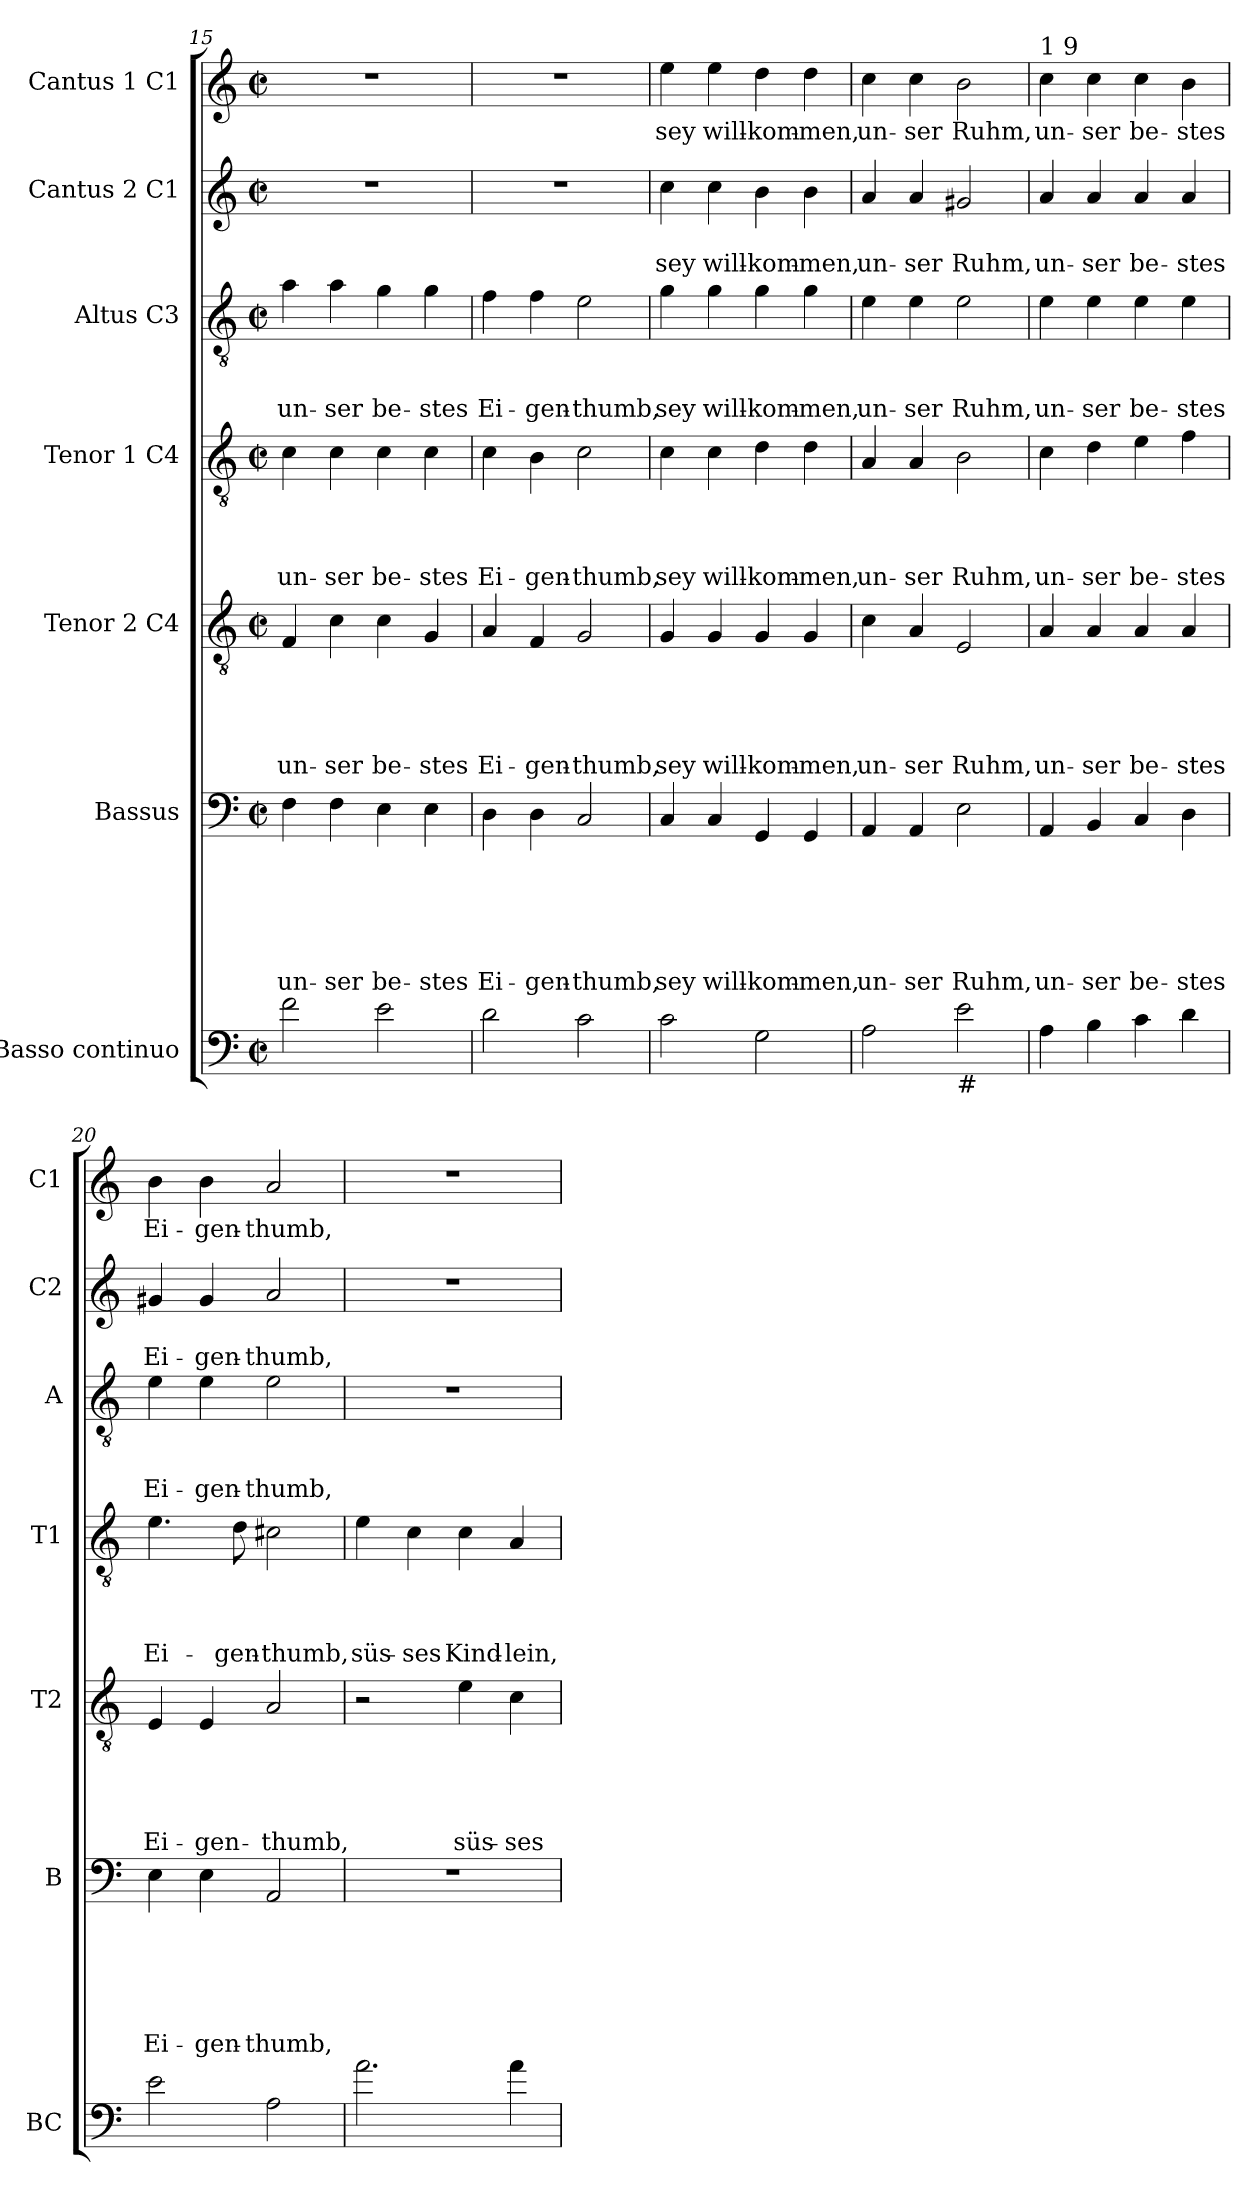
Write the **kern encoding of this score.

**kern	**kern	**text	**text	**text	**text	**text	**text	**kern	**text	**text	**text	**text	**text	**kern	**text	**text	**text	**text	**kern	**text	**text	**text	**kern	**text	**text	**kern	**text
*part7	*part6	*part6	*part6	*part6	*part6	*part6	*part6	*part5	*part5	*part5	*part5	*part5	*part5	*part4	*part4	*part4	*part4	*part4	*part3	*part3	*part3	*part3	*part2	*part2	*part2	*part1	*part1
*staff7	*staff6	*staff6	*staff6	*staff6	*staff6	*staff6	*staff6	*staff5	*staff5	*staff5	*staff5	*staff5	*staff5	*staff4	*staff4	*staff4	*staff4	*staff4	*staff3	*staff3	*staff3	*staff3	*staff2	*staff2	*staff2	*staff1	*staff1
*I"Basso continuo	*I"Bassus	*	*	*	*	*	*	*I"Tenor 2 C4	*	*	*	*	*	*I"Tenor 1 C4	*	*	*	*	*I"Altus C3	*	*	*	*I"Cantus 2 C1	*	*	*I"Cantus 1 C1	*
*I'BC	*I'B	*	*	*	*	*	*	*I'T2	*	*	*	*	*	*I'T1	*	*	*	*	*I'A	*	*	*	*I'C2	*	*	*I'C1	*
*clefF4	*clefF4	*	*	*	*	*	*	*clefGv2	*	*	*	*	*	*clefGv2	*	*	*	*	*clefGv2	*	*	*	*clefG2	*	*	*clefG2	*
*ITrd7c12	*	*	*	*	*	*	*	*	*	*	*	*	*	*	*	*	*	*	*	*	*	*	*	*	*	*	*
*k[]	*k[]	*	*	*	*	*	*	*k[]	*	*	*	*	*	*k[]	*	*	*	*	*k[]	*	*	*	*k[]	*	*	*k[]	*
*C:	*C:	*	*	*	*	*	*	*C:	*	*	*	*	*	*C:	*	*	*	*	*C:	*	*	*	*C:	*	*	*C:	*
*M2/2	*M2/2	*	*	*	*	*	*	*M2/2	*	*	*	*	*	*M2/2	*	*	*	*	*M2/2	*	*	*	*M2/2	*	*	*M2/2	*
*met(c|)	*met(c|)	*	*	*	*	*	*	*met(c|)	*	*	*	*	*	*met(c|)	*	*	*	*	*met(c|)	*	*	*	*met(c|)	*	*	*met(c|)	*
=15	=15	=15	=15	=15	=15	=15	=15	=15	=15	=15	=15	=15	=15	=15	=15	=15	=15	=15	=15	=15	=15	=15	=15	=15	=15	=15	=15
!	!	!	!	!	!	!	!LO:LY:b	!	!	!	!	!	!LO:LY:b	!	!	!	!	!LO:LY:b	!	!	!	!LO:LY:b	!	!	!	!	!
2F\	4F\	.	.	.	.	.	un-	4F/	.	.	.	.	un-	4c\	.	.	.	un-	4a\	.	.	un-	1r	.	.	1r	.
!	!	!	!	!	!	!	!LO:LY:b:rj	!	!	!	!	!	!LO:LY:b:rj	!	!	!	!	!LO:LY:b:rj	!	!	!	!LO:LY:b:rj	!	!	!	!	!
.	4F\	.	.	.	.	.	-ser	4c\	.	.	.	.	-ser	4c\	.	.	.	-ser	4a\	.	.	-ser	.	.	.	.	.
!	!	!	!	!	!	!	!LO:LY:b	!	!	!	!	!	!LO:LY:b	!	!	!	!	!LO:LY:b	!	!	!	!LO:LY:b	!	!	!	!	!
2E\	4E\	.	.	.	.	.	be-	4c\	.	.	.	.	be-	4c\	.	.	.	be-	4g\	.	.	be-	.	.	.	.	.
!	!	!	!	!	!	!	!LO:LY:b:rj	!	!	!	!	!	!LO:LY:b:rj	!	!	!	!	!LO:LY:b:rj	!	!	!	!LO:LY:b:rj	!	!	!	!	!
.	4E\	.	.	.	.	.	-stes	4G/	.	.	.	.	-stes	4c\	.	.	.	-stes	4g\	.	.	-stes	.	.	.	.	.
=16	=16	=16	=16	=16	=16	=16	=16	=16	=16	=16	=16	=16	=16	=16	=16	=16	=16	=16	=16	=16	=16	=16	=16	=16	=16	=16	=16
!	!	!	!	!	!	!	!LO:LY:b	!	!	!	!	!	!LO:LY:b	!	!	!	!	!LO:LY:b	!	!	!	!LO:LY:b	!	!	!	!	!
2D\	4D\	.	.	.	.	.	Ei-	4A/	.	.	.	.	Ei-	4c\	.	.	.	Ei-	4f\	.	.	Ei-	1r	.	.	1r	.
!	!	!	!	!	!	!	!LO:LY:b	!	!	!	!	!	!LO:LY:b	!	!	!	!	!LO:LY:b	!	!	!	!LO:LY:b	!	!	!	!	!
.	4D\	.	.	.	.	.	-gen-	4F/	.	.	.	.	-gen-	4B\	.	.	.	-gen-	4f\	.	.	-gen-	.	.	.	.	.
!	!	!	!	!	!	!	!LO:LY:b	!	!	!	!	!	!LO:LY:b	!	!	!	!	!LO:LY:b	!	!	!	!LO:LY:b	!	!	!	!	!
2C\	2C/	.	.	.	.	.	-thumb,	2G/	.	.	.	.	-thumb,	2c\	.	.	.	-thumb,	2e\	.	.	-thumb,	.	.	.	.	.
=17	=17	=17	=17	=17	=17	=17	=17	=17	=17	=17	=17	=17	=17	=17	=17	=17	=17	=17	=17	=17	=17	=17	=17	=17	=17	=17	=17
!	!	!	!	!	!	!	!LO:LY:b	!	!	!	!	!	!LO:LY:b	!	!	!	!	!LO:LY:b	!	!	!	!LO:LY:b	!	!	!LO:LY:b	!	!LO:LY:b
2C\	4C/	.	.	.	.	.	sey	4G/	.	.	.	.	sey	4c\	.	.	.	sey	4g\	.	.	sey	4cc\	.	sey	4ee\	sey
!	!	!	!	!	!	!	!LO:LY:b	!	!	!	!	!	!LO:LY:b	!	!	!	!	!LO:LY:b	!	!	!	!LO:LY:b	!	!	!LO:LY:b	!	!LO:LY:b
.	4C/	.	.	.	.	.	will-	4G/	.	.	.	.	will-	4c\	.	.	.	will-	4g\	.	.	will-	4cc\	.	will-	4ee\	will-
!	!	!	!	!	!	!	!LO:LY:b	!	!	!	!	!	!LO:LY:b	!	!	!	!	!LO:LY:b	!	!	!	!LO:LY:b	!	!	!LO:LY:b	!	!LO:LY:b
2GG\	4GG/	.	.	.	.	.	-kom-	4G/	.	.	.	.	-kom-	4d\	.	.	.	-kom-	4g\	.	.	-kom-	4b\	.	-kom-	4dd\	-kom-
!	!	!	!	!	!	!	!LO:LY:b:rj	!	!	!	!	!	!LO:LY:b:rj	!	!	!	!	!LO:LY:b:rj	!	!	!	!LO:LY:b:rj	!	!	!LO:LY:b:rj	!	!LO:LY:b:rj
.	4GG/	.	.	.	.	.	-men,	4G/	.	.	.	.	-men,	4d\	.	.	.	-men,	4g\	.	.	-men,	4b\	.	-men,	4dd\	-men,
=18	=18	=18	=18	=18	=18	=18	=18	=18	=18	=18	=18	=18	=18	=18	=18	=18	=18	=18	=18	=18	=18	=18	=18	=18	=18	=18	=18
!	!	!	!	!	!	!	!LO:LY:b	!	!	!	!	!	!LO:LY:b	!	!	!	!	!LO:LY:b	!	!	!	!LO:LY:b	!	!	!LO:LY:b	!	!LO:LY:b
2AA\	4AA/	.	.	.	.	.	un-	4c\	.	.	.	.	un-	4A/	.	.	.	un-	4e\	.	.	un-	4a/	.	un-	4cc\	un-
!	!	!	!	!	!	!	!LO:LY:b	!	!	!	!	!	!LO:LY:b	!	!	!	!	!LO:LY:b	!	!	!	!LO:LY:b	!	!	!LO:LY:b	!	!LO:LY:b
.	4AA/	.	.	.	.	.	-ser	4A/	.	.	.	.	-ser	4A/	.	.	.	-ser	4e\	.	.	-ser	4a/	.	-ser	4cc\	-ser
!LO:TX:b:t=#	!	!	!	!	!	!	!	!	!	!	!	!	!	!	!	!	!	!	!	!	!	!	!	!	!	!	!
!	!	!	!	!	!	!	!LO:LY:b	!	!	!	!	!	!LO:LY:b	!	!	!	!	!LO:LY:b	!	!	!	!LO:LY:b	!	!	!LO:LY:b	!	!LO:LY:b
2E\	2E\	.	.	.	.	.	Ruhm,	2E/	.	.	.	.	Ruhm,	2B\	.	.	.	Ruhm,	2e\	.	.	Ruhm,	2g#X/	.	Ruhm,	2b\	Ruhm,
!!LO:LB:g=z
=19	=19	=19	=19	=19	=19	=19	=19	=19	=19	=19	=19	=19	=19	=19	=19	=19	=19	=19	=19	=19	=19	=19	=19	=19	=19	=19	=19
!	!	!	!	!	!	!	!	!	!	!	!	!	!	!	!	!	!	!	!	!	!	!	!	!	!	!LO:TX:a:t=1 9	!
!	!	!	!	!	!	!	!LO:LY:b	!	!	!	!	!	!LO:LY:b	!	!	!	!	!LO:LY:b	!	!	!	!LO:LY:b	!	!	!LO:LY:b	!	!LO:LY:b
4AA\	4AA/	.	.	.	.	.	un-	4A/	.	.	.	.	un-	4c\	.	.	.	un-	4e\	.	.	un-	4a/	.	un-	4cc\	un-
!	!	!	!	!	!	!	!LO:LY:b	!	!	!	!	!	!LO:LY:b	!	!	!	!	!LO:LY:b	!	!	!	!LO:LY:b	!	!	!LO:LY:b	!	!LO:LY:b
4BB\	4BB/	.	.	.	.	.	-ser	4A/	.	.	.	.	-ser	4d\	.	.	.	-ser	4e\	.	.	-ser	4a/	.	-ser	4cc\	-ser
!	!	!	!	!	!	!	!LO:LY:b	!	!	!	!	!	!LO:LY:b	!	!	!	!	!LO:LY:b	!	!	!	!LO:LY:b	!	!	!LO:LY:b	!	!LO:LY:b
4C>\	4C/	.	.	.	.	.	be-	4A/	.	.	.	.	be-	4e\	.	.	.	be-	4e\	.	.	be-	4a/	.	be-	4cc\	be-
!	!	!	!	!	!	!	!LO:LY:b:rj	!	!	!	!	!	!LO:LY:b:rj	!	!	!	!	!LO:LY:b:rj	!	!	!	!LO:LY:b:rj	!	!	!LO:LY:b:rj	!	!LO:LY:b:rj
4D\	4D\	.	.	.	.	.	-stes	4A/	.	.	.	.	-stes	4f\	.	.	.	-stes	4e\	.	.	-stes	4a/	.	-stes	4b\	-stes
=20	=20	=20	=20	=20	=20	=20	=20	=20	=20	=20	=20	=20	=20	=20	=20	=20	=20	=20	=20	=20	=20	=20	=20	=20	=20	=20	=20
!	!	!	!	!	!	!	!LO:LY:b	!	!	!	!	!	!LO:LY:b	!	!	!	!	!LO:LY:b	!	!	!	!LO:LY:b	!	!	!LO:LY:b	!	!LO:LY:b
2E\	4E\	.	.	.	.	.	Ei-	4E/	.	.	.	.	Ei-	4.e\	.	.	.	Ei-	4e\	.	.	Ei-	4g#X/	.	Ei-	4b\	Ei-
!	!	!	!	!	!	!	!LO:LY:b	!	!	!	!	!	!LO:LY:b	!	!	!	!	!	!	!	!	!LO:LY:b	!	!	!LO:LY:b	!	!LO:LY:b
.	4E\	.	.	.	.	.	-gen-	4E/	.	.	.	.	-gen-	.	.	.	.	.	4e\	.	.	-gen-	4g#/	.	-gen-	4b\	-gen-
!	!	!	!	!	!	!	!	!	!	!	!	!	!	!	!	!	!	!LO:LY:b	!	!	!	!	!	!	!	!	!
.	.	.	.	.	.	.	.	.	.	.	.	.	.	8d\	.	.	.	-gen-	.	.	.	.	.	.	.	.	.
!	!	!	!	!	!	!	!LO:LY:b	!	!	!	!	!	!LO:LY:b	!	!	!	!	!LO:LY:b	!	!	!	!LO:LY:b	!	!	!LO:LY:b	!	!LO:LY:b
2AA\	2AA/	.	.	.	.	.	-thumb,	2A/	.	.	.	.	-thumb,	2c#X\	.	.	.	-thumb,	2e\	.	.	-thumb,	2a/	.	-thumb,	2a/	-thumb,
=21	=21	=21	=21	=21	=21	=21	=21	=21	=21	=21	=21	=21	=21	=21	=21	=21	=21	=21	=21	=21	=21	=21	=21	=21	=21	=21	=21
!	!	!	!	!	!	!	!	!	!	!	!	!	!	!	!	!	!	!LO:LY:b	!	!	!	!	!	!	!	!	!
2.A\	1r	.	.	.	.	.	.	2r	.	.	.	.	.	4e\	.	.	.	süs-	1r	.	.	.	1r	.	.	1r	.
!	!	!	!	!	!	!	!	!	!	!	!	!	!	!	!	!	!	!LO:LY:b	!	!	!	!	!	!	!	!	!
.	.	.	.	.	.	.	.	.	.	.	.	.	.	4c\	.	.	.	-ses	.	.	.	.	.	.	.	.	.
!	!	!	!	!	!	!	!	!	!	!	!	!	!LO:LY:b	!	!	!	!	!LO:LY:b	!	!	!	!	!	!	!	!	!
.	.	.	.	.	.	.	.	4e\	.	.	.	.	süs-	4c\	.	.	.	Kind-	.	.	.	.	.	.	.	.	.
!	!	!	!	!	!	!	!	!	!	!	!	!	!LO:LY:b	!	!	!	!	!LO:LY:b:rj	!	!	!	!	!	!	!	!	!
4A\	.	.	.	.	.	.	.	4c\	.	.	.	.	-ses	4A/	.	.	.	-lein,	.	.	.	.	.	.	.	.	.
=	=	=	=	=	=	=	=	=	=	=	=	=	=	=	=	=	=	=	=	=	=	=	=	=	=	=	=
*-	*-	*-	*-	*-	*-	*-	*-	*-	*-	*-	*-	*-	*-	*-	*-	*-	*-	*-	*-	*-	*-	*-	*-	*-	*-	*-	*-
